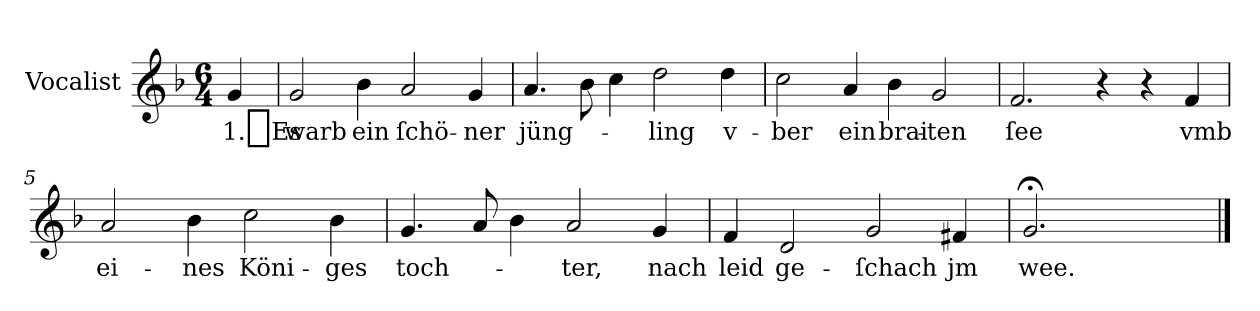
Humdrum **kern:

**kern	**text
*part1	*part1
*staff1	*staff1
*I"Vocalist	*
*k[b-]	*
*M6/4	*
=	=
4g	1._Es
=1	=1
2g	warb
4b-	ein
2a	ſchö-
4g	-ner
=2	=2
4.a	jüng-
8b-	.
4cc	.
2dd	-ling
4dd	v-
=3	=3
2cc	-ber
4a	ein
4b-	brai-
2g	-ten
=4	=4
2.f	ſee
4r	.
4r	.
4f	vmb
=5	=5
2a	ei-
4b-	-nes
2cc	Köni-
4b-	-ges
=6	=6
4.g	toch-
8a	.
4b-	.
2a	-ter,
4g	nach
=7	=7
4f	leid
2d	ge-
2g	-ſchach
4f#X	jm
=8	=8
2.g;<	wee.
2ryy	.
==	==
*-	*-
